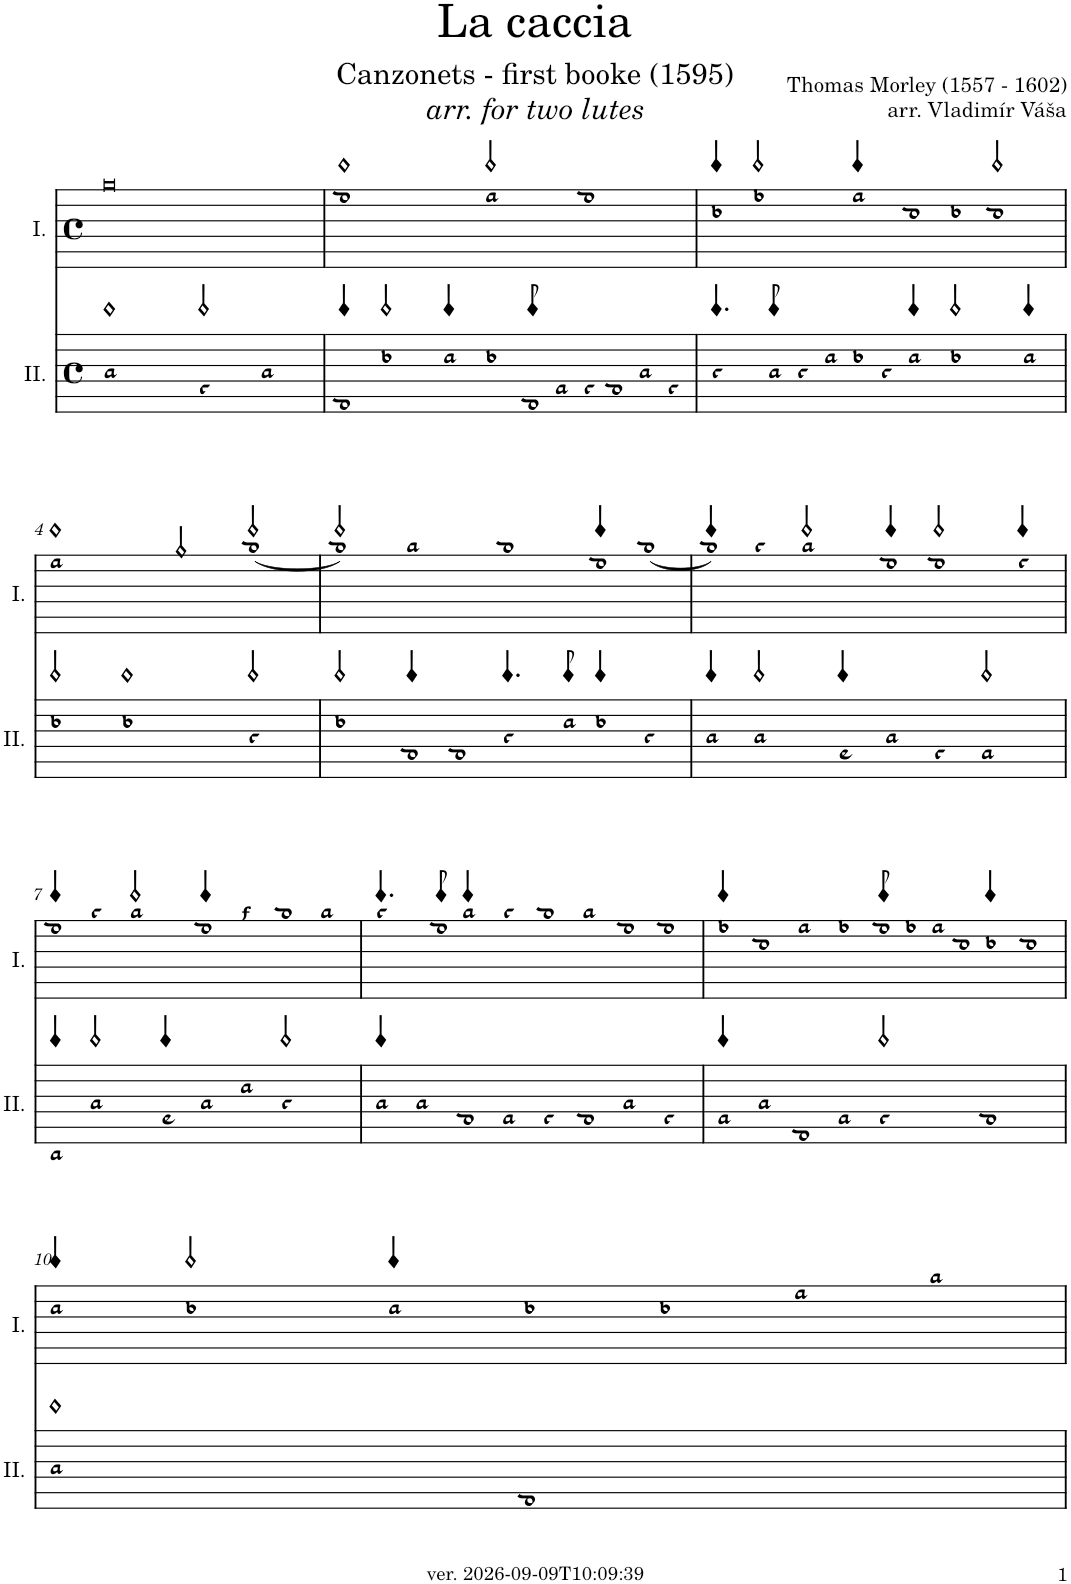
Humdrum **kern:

**kern	**kern	**kern	**kern
*part2	*part2	*part1	*part1
*staff4	*staff3	*staff2	*staff1
*I"II.	*	*I"I.	*
*I'II.	*	*I'I.	*
*stria6	*stria5	*stria6	*stria5
*	*clefF4	*	*clefGv2
*k[b-e-]	*k[b-e-]	*k[b-e-]	*k[b-e-]
*M4/2	*M4/2	*M4/2	*M4/2
*met(c)	*met(c)	*met(c)	*met(c)
=1	=1	=1	=1
1F	1F	0r	0r
2D	2D	.	.
2F	2F	.	.
=2	=2	=2	=2
4BB-	4BB-	1f	1f
2B-	2B-	.	.
4A	4A	.	.
4B-	4B-	2d	2d
8BB-L	8BB-/L	.	.
8CJ	8C/J	.	.
8DL	8D\L	2f	2f
8E-	8E-\	.	.
8F	8F\	.	.
8DJ	8D\J	.	.
=3	=3	=3	=3
4.G	4.G	4B-	4B-
.	.	2e-	2e-
8F	8F	.	.
8GL	8G\L	.	.
8A	8A\	.	.
8B-	8B-\	4d	4d
8GJ	8G\J	.	.
4A	4A	4c	4c
2B-	2B-	4B-	4B-
.	.	2c	2c
4A	4A	.	.
!!LO:LB:g=z
=4	=4	=4	=4
2B-	2B-	1d	1d
1B-	1B-	.	.
.	.	2r	2r
2G	2G	[<2b-	[>2b-
=5	=5	=5	=5
2B-	2B-	2b-]	2b-]
4E-	4E-	2g	2g
4E-	4E-	.	.
4.G	4.G	2b-	2b-
8A	8A	.	.
4B-	4B-	4f	4f
4G	4G	[<4b-	[>4b-
=6	=6	=6	=6
4F	4F	4b-]	4b-]
2F	2F	4a	4a
.	.	2g	2g
4En	4En	.	.
4F	4F	4f	4f
4D	4D	2f	2f
2C	2C	.	.
.	.	4en	4en
!!LO:LB:g=z
=7	=7	=7	=7
4FF	4FF	4f	4f
2F	2F	4a	4a
.	.	2g	2g
4En	4En	.	.
4F	4F	4f	4f
4A	4A	4cc	4cc
2G	2G	4b-	4b-
.	.	4g	4g
=8	=8	=8	=8
4F	4F	4.a	4.a
4F	4F	.	.
.	.	8f	8f
4E-	4E-	4g	4g
4C	4C	4a	4a
4D	4D	4b-	4b-
4E-	4E-	4g	4g
4F	4F	4f	4f
4D	4D	4f	4f
=9	=9	=9	=9
4C	4C	4e-	4e-
4F	4F	4c	4c
4BB-	4BB-	4d	4d
4C	4C	4e-	4e-
2D	2D	8fL	8f\L
.	.	8e-	8e-\
.	.	8d	8d\
.	.	8cJ	8c\J
2E-	2E-	4B-	4B-
.	.	4c	4c
!!LO:LB:g=z
=10	=10	=10	=10
1F	1F	4A	4A
.	.	2B-	2B-
.	.	4A	4A
1BB-	1BB-	4B-	4B-
.	.	4B-	4B-
.	.	4d	4d
.	.	4g	4g
=	=	=	=
*-	*-	*-	*-
